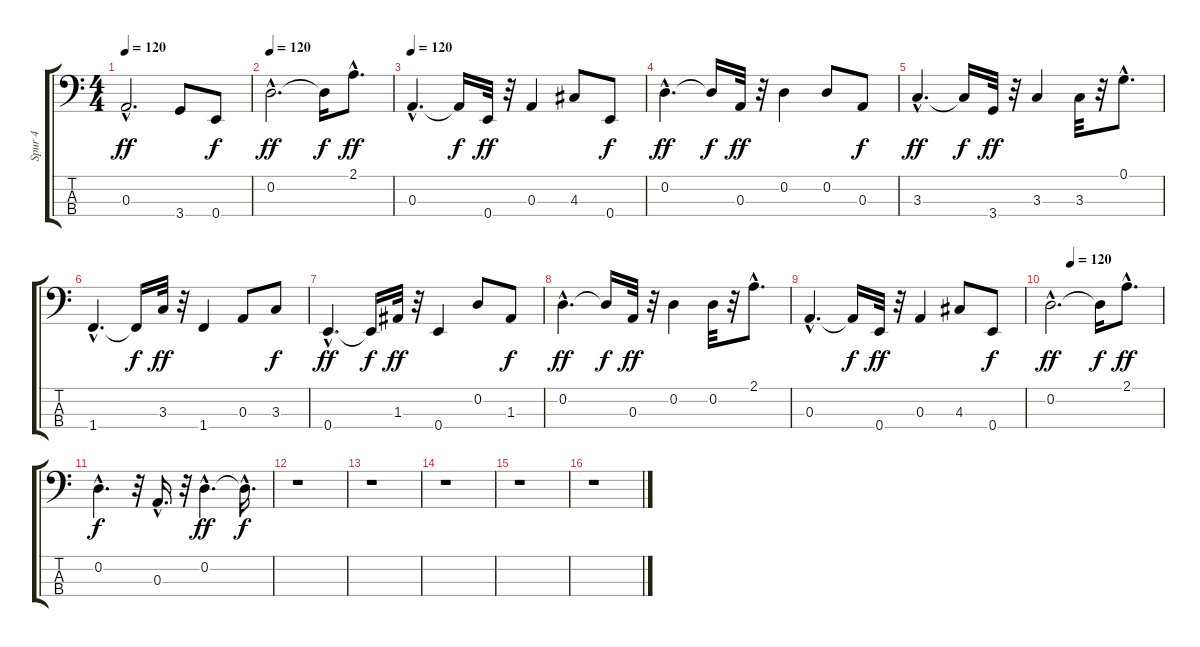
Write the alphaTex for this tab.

\track ("Spur 4" "Spur 4") {instrument fretlessbass}
\staff {score tabs}
\tuning (G2 D2 A1 E1) {hide}
\ts (4 4)
\tempo 120
\clef f4
\ks c
0.3{hac}.2{d dy ff} 3.4.8 0.4.8{dy f} |
\tempo 120
0.2{hac}.2{d dy ff} 0.2{t}.16{dy f} 2.1{hac}.8{d dy ff} |
\tempo 120
0.3{hac}.4{d} 0.3{t}.16{dy f} 0.4.32{dy ff} r.32 0.3.4 4.3.8 0.4.8{dy f} |
0.2{hac}.4{d dy ff} 0.2{t}.16{dy f} 0.3.32{dy ff} r.32 0.2.4 0.2.8 0.3.8{dy f} |
3.3{hac}.4{d dy ff} 3.3{t}.16{dy f} 3.4.32{dy ff} r.32 3.3.4 3.3.32 r.32 0.1{hac}.8{d} |
1.4{hac}.4{d} 1.4{t}.16{dy f} 3.3.32{dy ff} r.32 1.4.4 0.3.8 3.3.8{dy f} |
0.4{hac}.4{d dy ff} 0.4{t}.16{dy f} 1.3.32{dy ff} r.32 0.4.4 0.2.8 1.3.8{dy f} |
0.2{hac}.4{d dy ff} 0.2{t}.16{dy f} 0.3.32{dy ff} r.32 0.2.4 0.2.32 r.32 2.1{hac}.8{d} |
0.3{hac}.4{d} 0.3{t}.16{dy f} 0.4.32{dy ff} r.32 0.3.4 4.3.8 0.4.8{dy f} |
\tempo (120 0.1875)
0.2{hac}.2{d dy ff} 0.2{t}.16{dy f} 2.1{hac}.8{d dy ff} |
0.2{hac}.4{d dy f} r.32 0.3{hac}.16{d} r.32 0.2{hac}.4{d dy ff} 0.2{hac t}.16{d dy f} |
r.1 |
r.1 |
r.1 |
r.1 |
r.1
